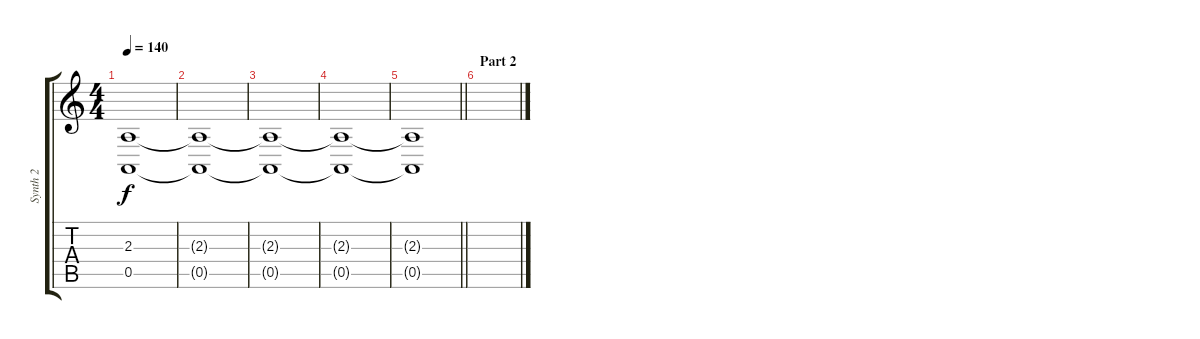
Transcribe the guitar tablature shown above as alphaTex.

\track ("Synth 2" "Synth 2") {instrument choiraahs}
\staff {score tabs}
\tuning (E4 B3 G3 D3 A2 E2) {hide}
\ts (4 4)
\tempo 140
\clef g2
\ks c
(2.3{t} 0.5{t}).1{dy f} |
(2.3{t} 0.5{t}).1 |
(2.3{t} 0.5{t}).1 |
(2.3{t} 0.5{t}).1 |
\barLineRight lightlight
(2.3{t} 0.5{t}).1 |
\section ("" "Part 2")
